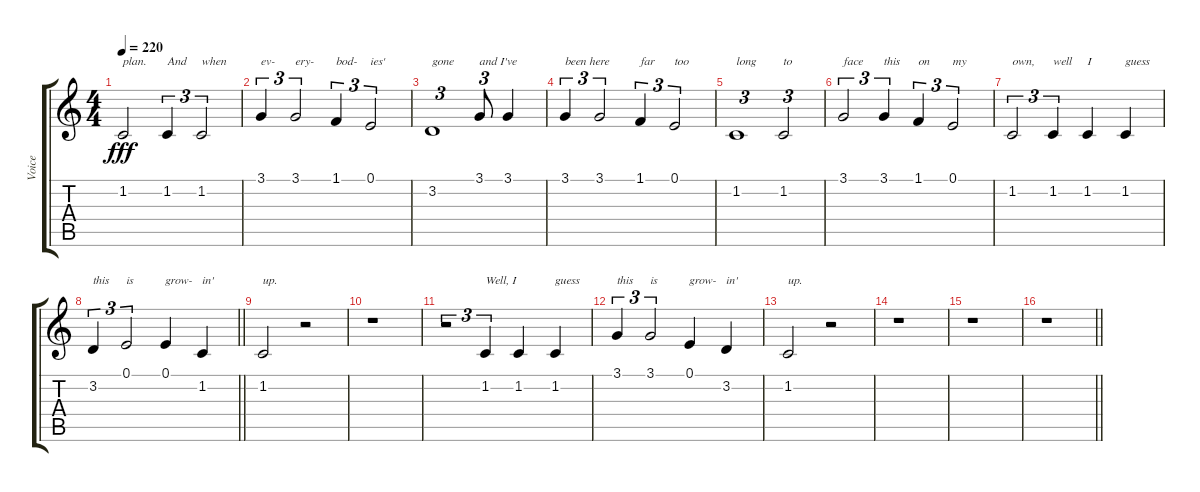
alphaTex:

\track ("Voice" "Voice") {instrument accordion}
\staff {score tabs}
\tuning (E4 B3 G3 D3 A2 E2) {hide}
\ts (4 4)
\tempo 220
\clef g2
\ks c
1.2.2{txt "plan." dy fff} 1.2.4{tu (3 2) txt "And"} 1.2.2{tu (3 2) txt "when"} |
3.1.4{tu (3 2) txt "ev-"} 3.1.2{tu (3 2) txt "ery-"} 1.1.4{tu (3 2) txt "bod-"} 0.1.2{tu (3 2) txt "ies'"} |
3.2.1{tu (3 2) txt "gone"} 3.1.8{tu (3 2) txt "and I've"} 3.1.4 |
3.1.4{tu (3 2) txt "been here"} 3.1.2{tu (3 2)} 1.1.4{tu (3 2) txt "far"} 0.1.2{tu (3 2) txt "too"} |
1.2.1{tu (3 2) txt "long"} 1.2.2{tu (3 2) txt "to"} |
3.1.2{tu (3 2) txt "face"} 3.1.4{tu (3 2) txt "this"} 1.1.4{tu (3 2) txt "on"} 0.1.2{tu (3 2) txt "my"} |
1.2.2{tu (3 2) txt "own,"} 1.2.4{tu (3 2) txt "well"} 1.2.4{txt "I"} 1.2.4{txt "guess"} |
\barLineRight lightlight
3.2.4{tu (3 2) txt "this"} 0.1.2{tu (3 2) txt "is"} 0.1.4{txt "grow-"} 1.2.4{txt "in'"} |
1.2.2{txt "up."} r.2 |
r.1 |
r.2{tu (3 2)} 1.2.4{tu (3 2) txt "Well, I"} 1.2.4 1.2.4{txt "guess"} |
3.1.4{tu (3 2) txt "this"} 3.1.2{tu (3 2) txt "is"} 0.1.4{txt "grow-"} 3.2.4{txt "in'"} |
1.2.2{txt "up."} r.2 |
r.1 |
r.1 |
\barLineRight lightlight
r.1
